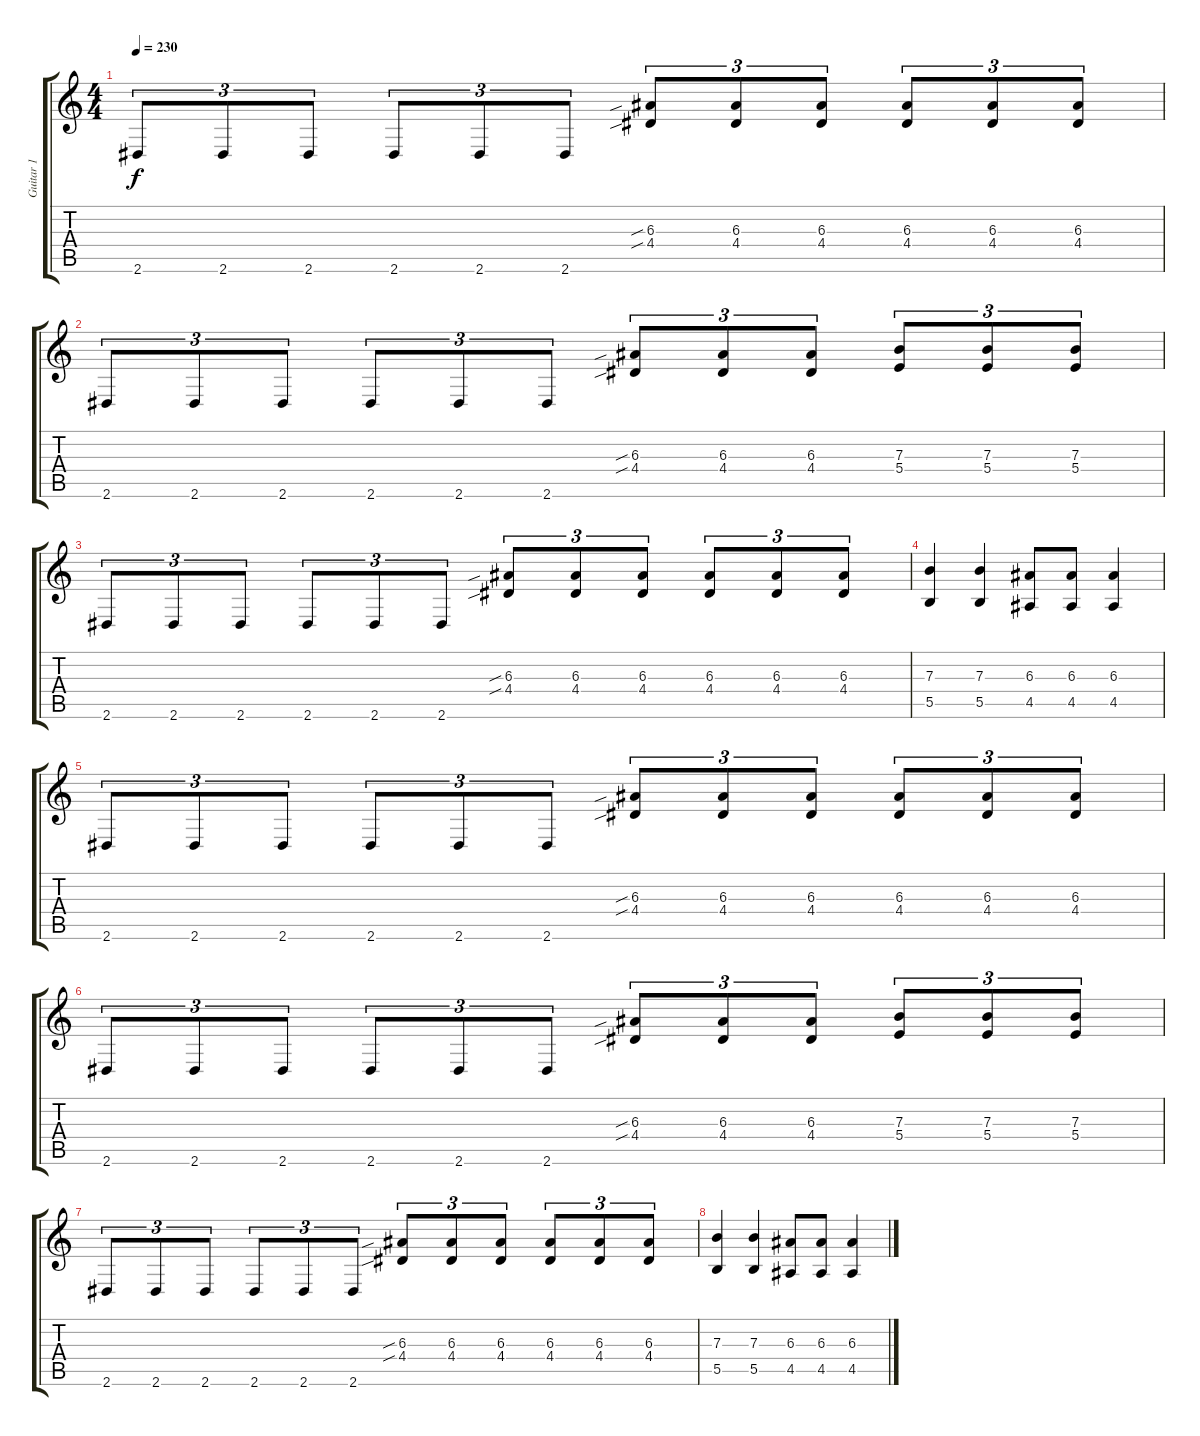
\track ("Guitar 1" "Guitar 1") {instrument distortionguitar}
\staff {score tabs}
\tuning (Db4 Ab3 E3 B2 Gb2 Db2) {hide}
\ts (4 4)
\tempo 230
\clef g2
\ks c
2.6.8{tu (3 2) dy f} 2.6.8{tu (3 2)} 2.6.8{tu (3 2)} 2.6.8{tu (3 2)} 2.6.8{tu (3 2)} 2.6.8{tu (3 2)} (6.3{sib} 4.4{sib}).8{tu (3 2)} (6.3 4.4).8{tu (3 2)} (6.3 4.4).8{tu (3 2)} (6.3 4.4).8{tu (3 2)} (6.3 4.4).8{tu (3 2)} (6.3 4.4).8{tu (3 2)} |
2.6.8{tu (3 2)} 2.6.8{tu (3 2)} 2.6.8{tu (3 2)} 2.6.8{tu (3 2)} 2.6.8{tu (3 2)} 2.6.8{tu (3 2)} (6.3{sib} 4.4{sib}).8{tu (3 2)} (6.3 4.4).8{tu (3 2)} (6.3 4.4).8{tu (3 2)} (7.3 5.4).8{tu (3 2)} (7.3 5.4).8{tu (3 2)} (7.3 5.4).8{tu (3 2)} |
2.6.8{tu (3 2)} 2.6.8{tu (3 2)} 2.6.8{tu (3 2)} 2.6.8{tu (3 2)} 2.6.8{tu (3 2)} 2.6.8{tu (3 2)} (6.3{sib} 4.4{sib}).8{tu (3 2)} (6.3 4.4).8{tu (3 2)} (6.3 4.4).8{tu (3 2)} (6.3 4.4).8{tu (3 2)} (6.3 4.4).8{tu (3 2)} (6.3 4.4).8{tu (3 2)} |
(7.3 5.5).4 (7.3 5.5).4 (6.3 4.5).8 (6.3 4.5).8 (6.3 4.5).4 |
2.6.8{tu (3 2)} 2.6.8{tu (3 2)} 2.6.8{tu (3 2)} 2.6.8{tu (3 2)} 2.6.8{tu (3 2)} 2.6.8{tu (3 2)} (6.3{sib} 4.4{sib}).8{tu (3 2)} (6.3 4.4).8{tu (3 2)} (6.3 4.4).8{tu (3 2)} (6.3 4.4).8{tu (3 2)} (6.3 4.4).8{tu (3 2)} (6.3 4.4).8{tu (3 2)} |
2.6.8{tu (3 2)} 2.6.8{tu (3 2)} 2.6.8{tu (3 2)} 2.6.8{tu (3 2)} 2.6.8{tu (3 2)} 2.6.8{tu (3 2)} (6.3{sib} 4.4{sib}).8{tu (3 2)} (6.3 4.4).8{tu (3 2)} (6.3 4.4).8{tu (3 2)} (7.3 5.4).8{tu (3 2)} (7.3 5.4).8{tu (3 2)} (7.3 5.4).8{tu (3 2)} |
2.6.8{tu (3 2)} 2.6.8{tu (3 2)} 2.6.8{tu (3 2)} 2.6.8{tu (3 2)} 2.6.8{tu (3 2)} 2.6.8{tu (3 2)} (6.3{sib} 4.4{sib}).8{tu (3 2)} (6.3 4.4).8{tu (3 2)} (6.3 4.4).8{tu (3 2)} (6.3 4.4).8{tu (3 2)} (6.3 4.4).8{tu (3 2)} (6.3 4.4).8{tu (3 2)} |
(7.3 5.5).4 (7.3 5.5).4 (6.3 4.5).8 (6.3 4.5).8 (6.3 4.5).4
